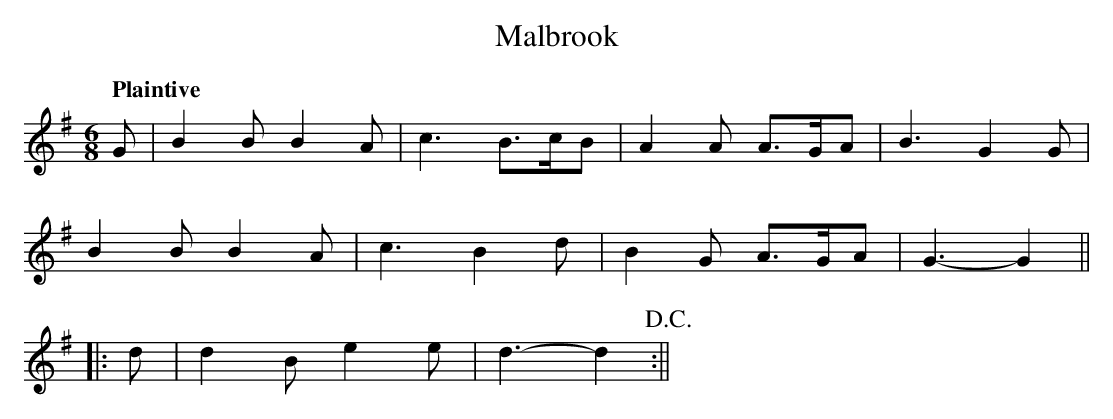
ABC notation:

X:1
T:Malbrook
M:6/8
L:1/8
Q:"Plaintive"
K:G
G|B2B B2A|c3 B>cB|A2A A>GA|B3 G2G|
B2B B2A|c3 B2d|B2G A>GA |G3-G2!Fine!||
|:d|d2B e2e|d3-d2!D.C.!:||
